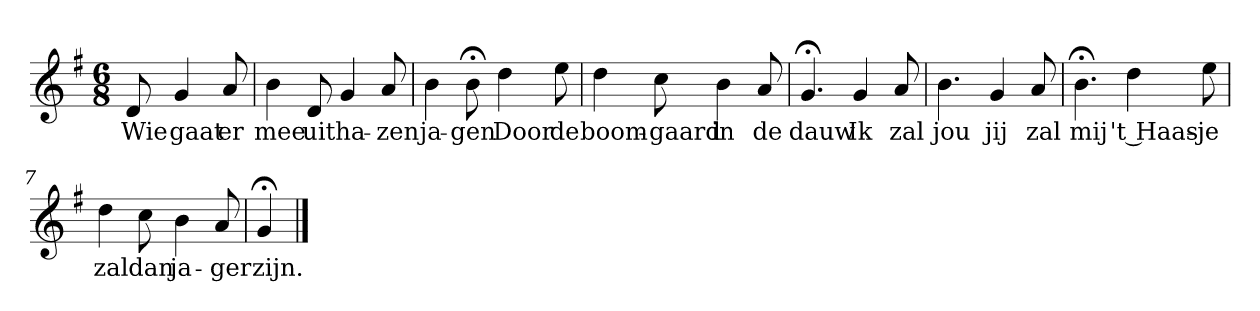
**kern	**text
*part1	*part1
*staff1	*staff1
*k[f#]	*
*G:	*
*M6/8	*
*MM120	*
=	=
8d	Wie
4g	gaat
8a	er
=1	=1
4b	mee
8d	uit
4g	ha-
8a	-zen
=2	=2
4b	ja-
8b;<	-gen
4dd	Door
8ee	de
=3	=3
4dd	boom-
8cc	-gaard
4b	in
8a	de
=4	=4
4.g;<	dauw
4g	Ik
8a	zal
=5	=5
4.b	jou
4g	jij
8a	zal
=6	=6
4.b;<	mij
4dd	't Haas-
8ee	-je
=7	=7
4dd	zal
8cc	dan
4b	ja-
8a	-ger
=8	=8
4g;<	zijn.
==	==
*-	*-
